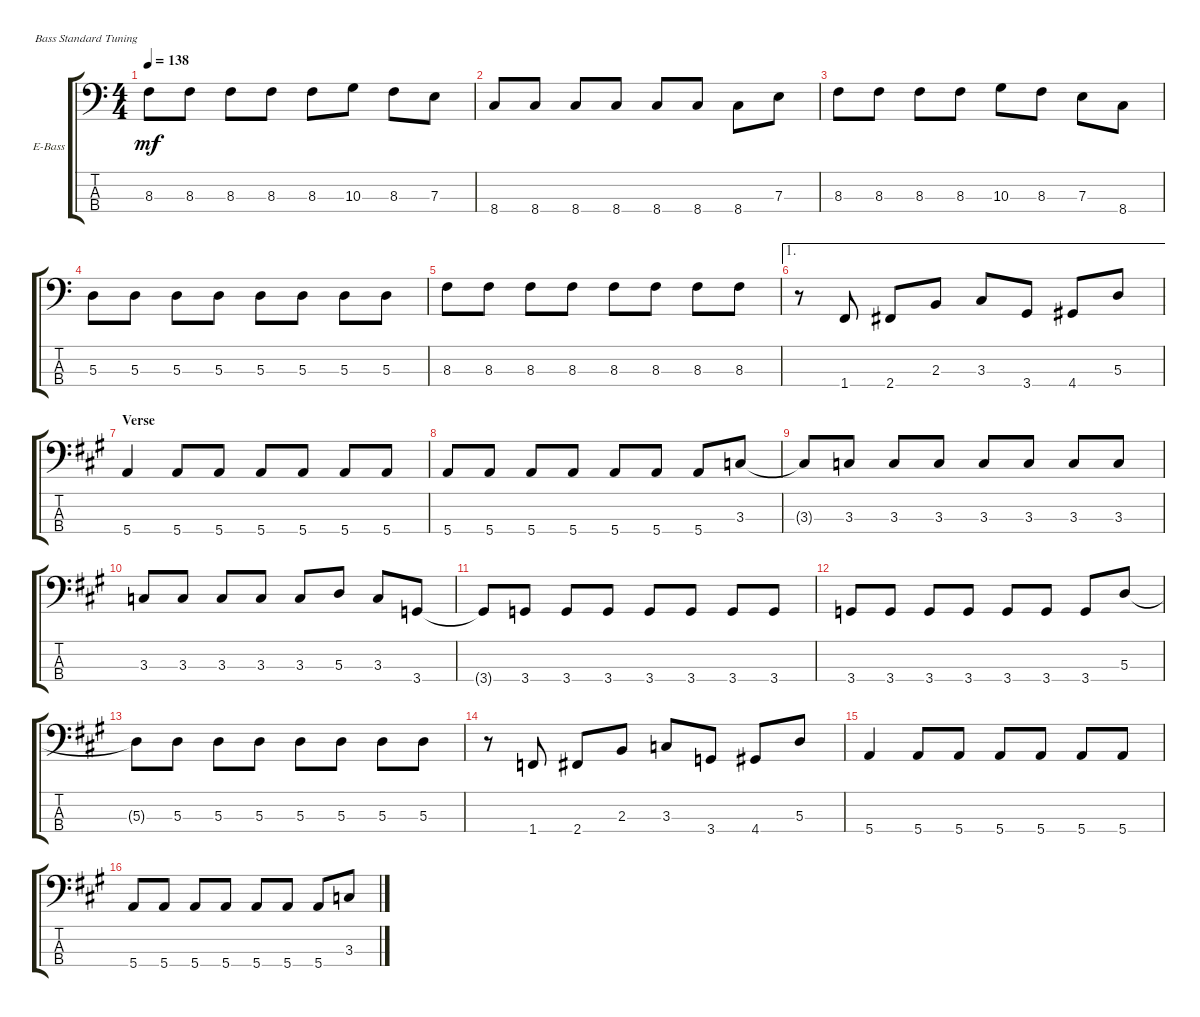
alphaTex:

\defaultSystemsLayout 4
\bracketExtendMode groupsimilarinstruments
\firstSystemTrackNameOrientation horizontal
\otherSystemsTrackNameOrientation horizontal
\track ("Electric Bass" "E-Bass") {instrument distortionguitar}
\staff {score tabs}
\tuning (G2 D2 A1 E1)
\ts (4 4)
\tempo 138
\clef f4
\scale
0.333333
\ks c
8.3.8{dy mf} 8.3.8 8.3.8 8.3.8 8.3.8 10.3.8 8.3.8 7.3.8 |
\scale
0.333333 8.4.8 8.4.8 8.4.8 8.4.8 8.4.8 8.4.8 8.4.8 7.3.8 |
\scale
0.333333 8.3.8 8.3.8 8.3.8 8.3.8 10.3.8 8.3.8 7.3.8 8.4.8 |
\scale
0.333333 5.3.8 5.3.8 5.3.8 5.3.8 5.3.8 5.3.8 5.3.8 5.3.8 |
\scale
0.333333 8.3.8 8.3.8 8.3.8 8.3.8 8.3.8 8.3.8 8.3.8 8.3.8 |
\ae 1
\scale
0.333333 r.8 1.4.8 2.4.8 2.3.8 3.3.8 3.4.8 4.4.8 5.3.8 |
\section ("" "Verse")
\scale
0.333333
\ks a
5.4.4 5.4.8 5.4.8 5.4.8 5.4.8 5.4.8 5.4.8 |
\scale
0.333333 5.4.8 5.4.8 5.4.8 5.4.8 5.4.8 5.4.8 5.4.8 3.3.8 |
\scale
0.333333 3.3{t}.8 3.3.8 3.3.8 3.3.8 3.3.8 3.3.8 3.3.8 3.3.8 |
\scale
0.333333 3.3.8 3.3.8 3.3.8 3.3.8 3.3.8 5.3.8 3.3.8 3.4.8 |
\scale
0.333333 3.4{t}.8 3.4.8 3.4.8 3.4.8 3.4.8 3.4.8 3.4.8 3.4.8 |
\scale
0.333333 3.4.8 3.4.8 3.4.8 3.4.8 3.4.8 3.4.8 3.4.8 5.3.8 |
\scale
0.333333 5.3{t}.8 5.3.8 5.3.8 5.3.8 5.3.8 5.3.8 5.3.8 5.3.8 |
\scale
0.333333 r.8 1.4.8 2.4.8 2.3.8 3.3.8 3.4.8 4.4.8 5.3.8 |
\scale
0.333333 5.4.4 5.4.8 5.4.8 5.4.8 5.4.8 5.4.8 5.4.8 |
\scale
0.333333 5.4.8 5.4.8 5.4.8 5.4.8 5.4.8 5.4.8 5.4.8 3.3.8
